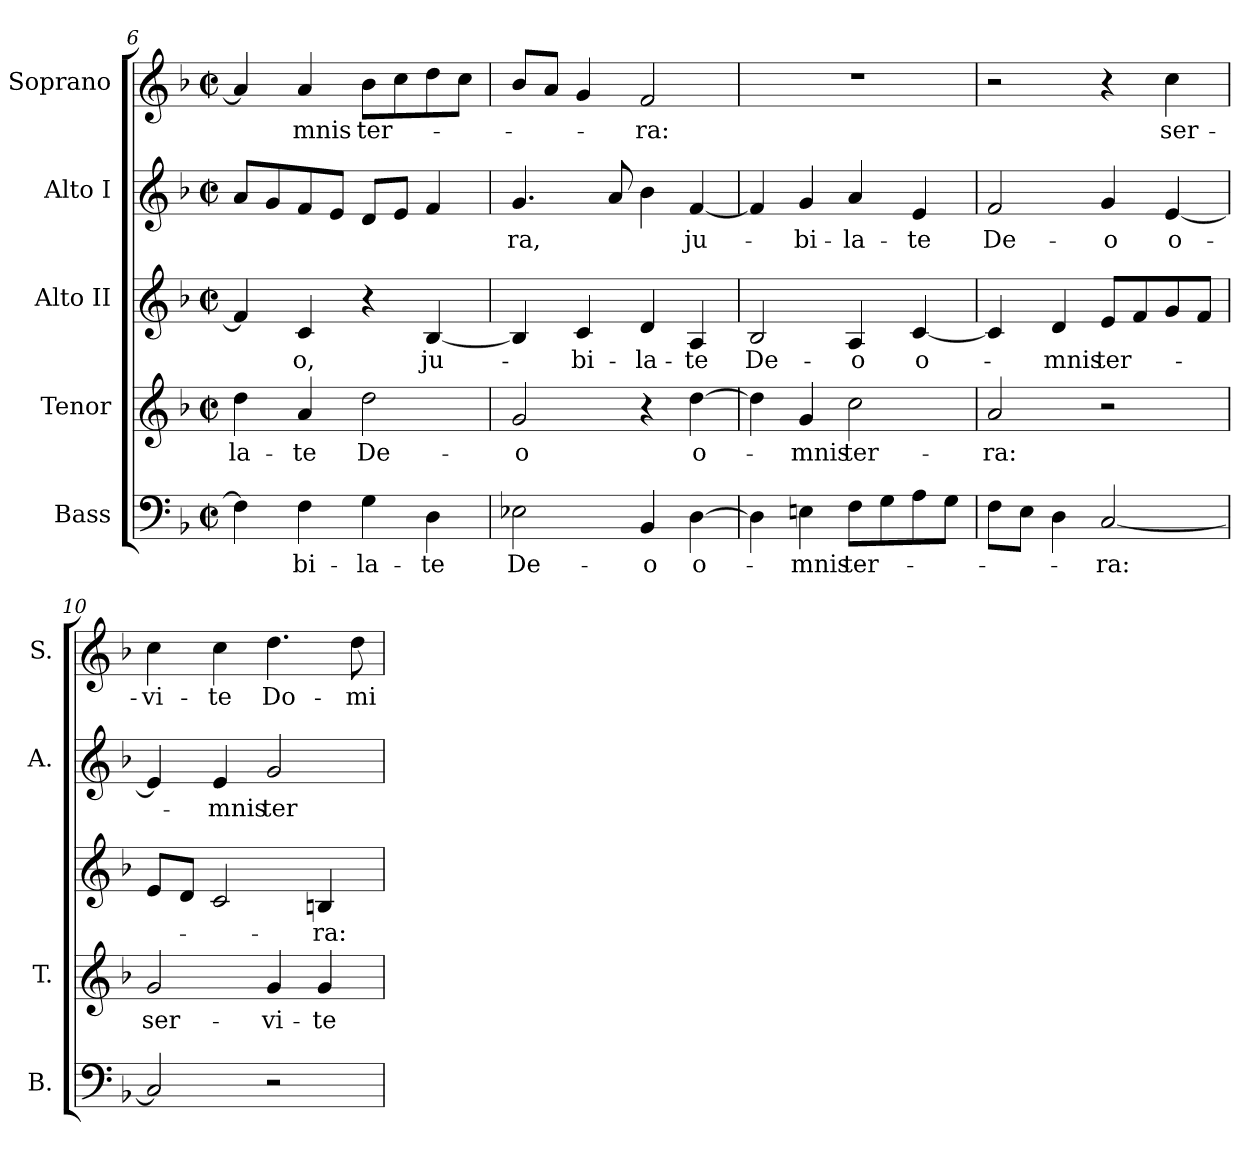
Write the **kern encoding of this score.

**kern	**text	**kern	**text	**kern	**text	**kern	**text	**kern	**text
*part5	*part5	*part4	*part4	*part3	*part3	*part2	*part2	*part1	*part1
*staff5	*staff5	*staff4	*staff4	*staff3	*staff3	*staff2	*staff2	*staff1	*staff1
*I"Bass	*	*I"Tenor	*	*I"Alto II	*	*I"Alto I	*	*I"Soprano	*
*I'B.	*	*I'T.	*	*	*	*I'A.	*	*I'S.	*
!!LO:LB:g=z
*clefF4	*	*clefG2	*	*clefG2	*	*clefG2	*	*clefG2	*
*	*	*ITrd7c12	*	*	*	*	*	*	*
*k[b-]	*	*k[b-]	*	*k[b-]	*	*k[b-]	*	*k[b-]	*
*F:	*	*F:	*	*F:	*	*F:	*	*F:	*
*M2/2	*	*M2/2	*	*M2/2	*	*M2/2	*	*M2/2	*
*met(c|)	*	*met(c|)	*	*met(c|)	*	*met(c|)	*	*met(c|)	*
=6	=6	=6	=6	=6	=6	=6	=6	=6	=6
!	!	!	!LO:LY:b:color=#000000	!	!	!	!	!	!
4Fi\]	.	4di\	-la-	4fi/]	.	8ai/L	.	4ai/]	.
.	.	.	.	.	.	8gi/	.	.	.
!	!LO:LY:b:color=#000000	!	!	!	!	!	!	!	!
!	!	!	!LO:LY:b:color=#000000	!	!	!	!	!	!
!	!	!	!	!	!LO:LY:b:color=#000000	!	!	!	!
!	!	!	!	!	!	!	!	!	!LO:LY:b:color=#000000
4Fi\	-bi-	4Ai/	-te	4ci/	-o,	8fi/	.	4ai/	-mnis
.	.	.	.	.	.	8ei/J	.	.	.
!	!LO:LY:b:color=#000000	!	!	!	!	!	!	!	!
!	!	!	!LO:LY:b:color=#000000	!	!	!	!	!	!
!	!	!	!	!	!	!	!	!	!LO:LY:b:color=#000000
4Gi\	-la-	2di\	De-	4r	.	8di/L	.	8b-i\L	ter-
.	.	.	.	.	.	8ei/J	.	8cci\	.
!	!LO:LY:b:color=#000000	!	!	!	!	!	!	!	!
!	!	!	!	!	!LO:LY:b:color=#000000	!	!	!	!
4Di\	-te	.	.	[<4B-i/	ju-	4fi/	.	8ddi\	.
.	.	.	.	.	.	.	.	8cci\J	.
=7	=7	=7	=7	=7	=7	=7	=7	=7	=7
!	!LO:LY:b:color=#000000	!	!	!	!	!	!	!	!
!	!	!	!LO:LY:b:color=#000000	!	!	!	!	!	!
!	!	!	!	!	!	!	!LO:LY:b:color=#000000	!	!
2E-Xi\	De-	2Gi/	-o	4B-i/]	.	4.gi/	-ra,	8b-i/L	.
.	.	.	.	.	.	.	.	8ai/J	.
!	!	!	!	!	!LO:LY:b:color=#000000	!	!	!	!
.	.	.	.	4ci/	-bi-	.	.	4gi/	.
.	.	.	.	.	.	8ai/	.	.	.
!	!LO:LY:b:color=#000000	!	!	!	!	!	!	!	!
!	!	!	!	!	!LO:LY:b:color=#000000	!	!	!	!
!	!	!	!	!	!	!	!	!	!LO:LY:b:color=#000000
4BB-i/	-o	4r	.	4di/	-la-	4b-i\	.	2fi/	-ra:
!	!LO:LY:b:color=#000000	!	!	!	!	!	!	!	!
!	!	!	!LO:LY:b:color=#000000	!	!	!	!	!	!
!	!	!	!	!	!LO:LY:b:color=#000000	!	!	!	!
!	!	!	!	!	!	!	!LO:LY:b:color=#000000	!	!
[>4Di\	o-	[>4di\	o-	4Ai/	-te	[<4fi/	ju-	.	.
=8	=8	=8	=8	=8	=8	=8	=8	=8	=8
!	!	!	!	!	!LO:LY:b:color=#000000	!	!	!	!
4Di\]	.	4di\]	.	2B-i/	De-	4fi/]	.	1r	.
!	!LO:LY:b:color=#000000	!	!	!	!	!	!	!	!
!	!	!	!LO:LY:b:color=#000000	!	!	!	!	!	!
!	!	!	!	!	!	!	!LO:LY:b:color=#000000	!	!
4Eni\	-mnis	4Gi/	-mnis	.	.	4gi/	-bi-	.	.
!	!LO:LY:b:color=#000000	!	!	!	!	!	!	!	!
!	!	!	!LO:LY:b:color=#000000	!	!	!	!	!	!
!	!	!	!	!	!LO:LY:b:color=#000000	!	!	!	!
!	!	!	!	!	!	!	!LO:LY:b:color=#000000	!	!
8Fi\L	ter-	2ci\	ter-	4Ai/	-o	4ai/	-la-	.	.
8Gi\	.	.	.	.	.	.	.	.	.
!	!	!	!	!	!LO:LY:b:color=#000000	!	!	!	!
!	!	!	!	!	!	!	!LO:LY:b:color=#000000	!	!
8Ai\	.	.	.	[<4ci/	o-	4ei/	-te	.	.
8Gi\J	.	.	.	.	.	.	.	.	.
=9	=9	=9	=9	=9	=9	=9	=9	=9	=9
!	!	!	!LO:LY:b:color=#000000	!	!	!	!	!	!
!	!	!	!	!	!	!	!LO:LY:b:color=#000000	!	!
8Fi\L	.	2Ai/	-ra:	4ci/]	.	2fi/	De-	2r	.
8Ei\J	.	.	.	.	.	.	.	.	.
!	!	!	!	!	!LO:LY:b:color=#000000	!	!	!	!
4Di\	.	.	.	4di/	-mnis	.	.	.	.
!	!LO:LY:b:color=#000000	!	!	!	!	!	!	!	!
!	!	!	!	!	!LO:LY:b:color=#000000	!	!	!	!
!	!	!	!	!	!	!	!LO:LY:b:color=#000000	!	!
[<2Ci/	-ra:	2r	.	8ei/L	ter-	4gi/	-o	4r	.
.	.	.	.	8fi/	.	.	.	.	.
!	!	!	!	!	!	!	!LO:LY:b:color=#000000	!	!
!	!	!	!	!	!	!	!	!	!LO:LY:b:color=#000000
.	.	.	.	8gi/	.	[<4ei/	o-	4cci\	ser-
.	.	.	.	8fi/J	.	.	.	.	.
=10	=10	=10	=10	=10	=10	=10	=10	=10	=10
!	!	!	!LO:LY:b:color=#000000	!	!	!	!	!	!
!	!	!	!	!	!	!	!	!	!LO:LY:b:color=#000000
2Ci/]	.	2Gi/	ser-	8ei/L	.	4ei/]	.	4cci\	-vi-
.	.	.	.	8di/J	.	.	.	.	.
!	!	!	!	!	!	!	!LO:LY:b:color=#000000	!	!
!	!	!	!	!	!	!	!	!	!LO:LY:b:color=#000000
.	.	.	.	2ci/	.	4ei/	-mnis	4cci\	-te
!	!	!	!LO:LY:b:color=#000000	!	!	!	!	!	!
!	!	!	!	!	!	!	!LO:LY:b:color=#000000	!	!
!	!	!	!	!	!	!	!	!	!LO:LY:b:color=#000000
2r	.	4Gi/	-vi-	.	.	2gi/	ter-	4.ddi\	Do-
!	!	!	!LO:LY:b:color=#000000	!	!	!	!	!	!
!	!	!	!	!	!LO:LY:b:color=#000000	!	!	!	!
.	.	4Gi/	-te	4Bni/	-ra:	.	.	.	.
!	!	!	!	!	!	!	!	!	!LO:LY:b:color=#000000
.	.	.	.	.	.	.	.	8ddi\	-mi-
=	=	=	=	=	=	=	=	=	=
*-	*-	*-	*-	*-	*-	*-	*-	*-	*-
